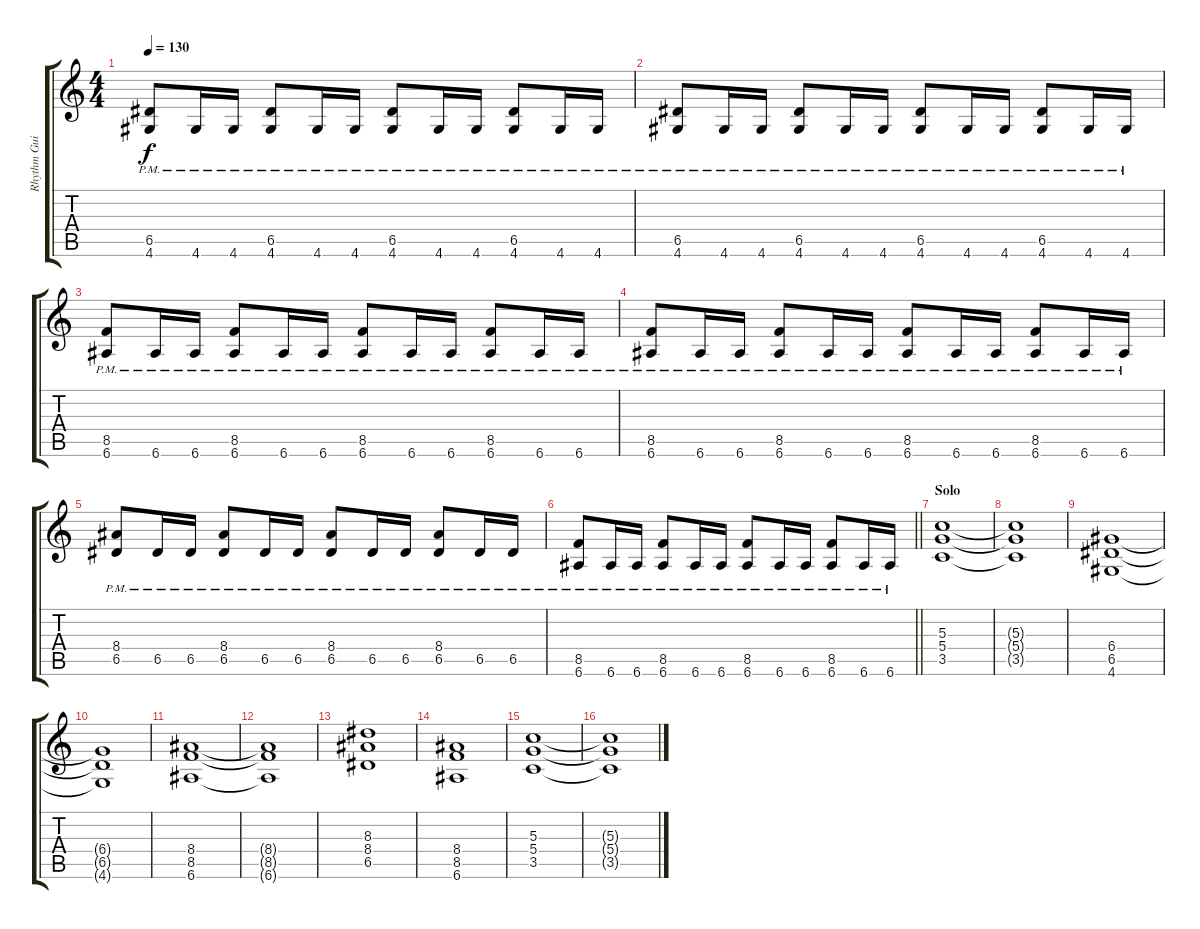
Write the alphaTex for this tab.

\track ("Rhythm Guitar" "Rhythm Gui") {instrument distortionguitar}
\staff {score tabs}
\tuning (E4 B3 G3 D3 A2 E2) {hide}
\ts (4 4)
\tempo 130
\clef g2
\ks c
(6.5{pm} 4.6{pm}).8{dy f} 4.6{pm}.16 4.6{pm}.16 (6.5{pm} 4.6{pm}).8 4.6{pm}.16 4.6{pm}.16 (6.5{pm} 4.6{pm}).8 4.6{pm}.16 4.6{pm}.16 (6.5{pm} 4.6{pm}).8 4.6{pm}.16 4.6{pm}.16 |
(6.5{pm} 4.6{pm}).8 4.6{pm}.16 4.6{pm}.16 (6.5{pm} 4.6{pm}).8 4.6{pm}.16 4.6{pm}.16 (6.5{pm} 4.6{pm}).8 4.6{pm}.16 4.6{pm}.16 (6.5{pm} 4.6{pm}).8 4.6{pm}.16 4.6{pm}.16 |
(8.5{pm} 6.6{pm}).8 6.6{pm}.16 6.6{pm}.16 (8.5{pm} 6.6{pm}).8 6.6{pm}.16 6.6{pm}.16 (8.5{pm} 6.6{pm}).8 6.6{pm}.16 6.6{pm}.16 (8.5{pm} 6.6{pm}).8 6.6{pm}.16 6.6{pm}.16 |
(8.5{pm} 6.6{pm}).8 6.6{pm}.16 6.6{pm}.16 (8.5{pm} 6.6{pm}).8 6.6{pm}.16 6.6{pm}.16 (8.5{pm} 6.6{pm}).8 6.6{pm}.16 6.6{pm}.16 (8.5{pm} 6.6{pm}).8 6.6{pm}.16 6.6{pm}.16 |
(8.4{pm} 6.5{pm}).8 6.5{pm}.16 6.5{pm}.16 (8.4{pm} 6.5{pm}).8 6.5{pm}.16 6.5{pm}.16 (8.4{pm} 6.5{pm}).8 6.5{pm}.16 6.5{pm}.16 (8.4{pm} 6.5{pm}).8 6.5{pm}.16 6.5{pm}.16 |
\barLineRight lightlight
(8.5{pm} 6.6{pm}).8 6.6{pm}.16 6.6{pm}.16 (8.5{pm} 6.6{pm}).8 6.6{pm}.16 6.6{pm}.16 (8.5{pm} 6.6{pm}).8 6.6{pm}.16 6.6{pm}.16 (8.5{pm} 6.6{pm}).8 6.6{pm}.16 6.6{pm}.16 |
\section ("" "Solo")
(5.3 5.4 3.5).1 |
(5.3{t} 5.4{t} 3.5{t}).1 |
(6.4 6.5 4.6).1 |
(6.4{t} 6.5{t} 4.6{t}).1 |
(8.4 8.5 6.6).1 |
(8.4{t} 8.5{t} 6.6{t}).1 |
(8.3 8.4 6.5).1 |
(8.4 8.5 6.6).1 |
(5.3 5.4 3.5).1 |
(5.3{t} 5.4{t} 3.5{t}).1
